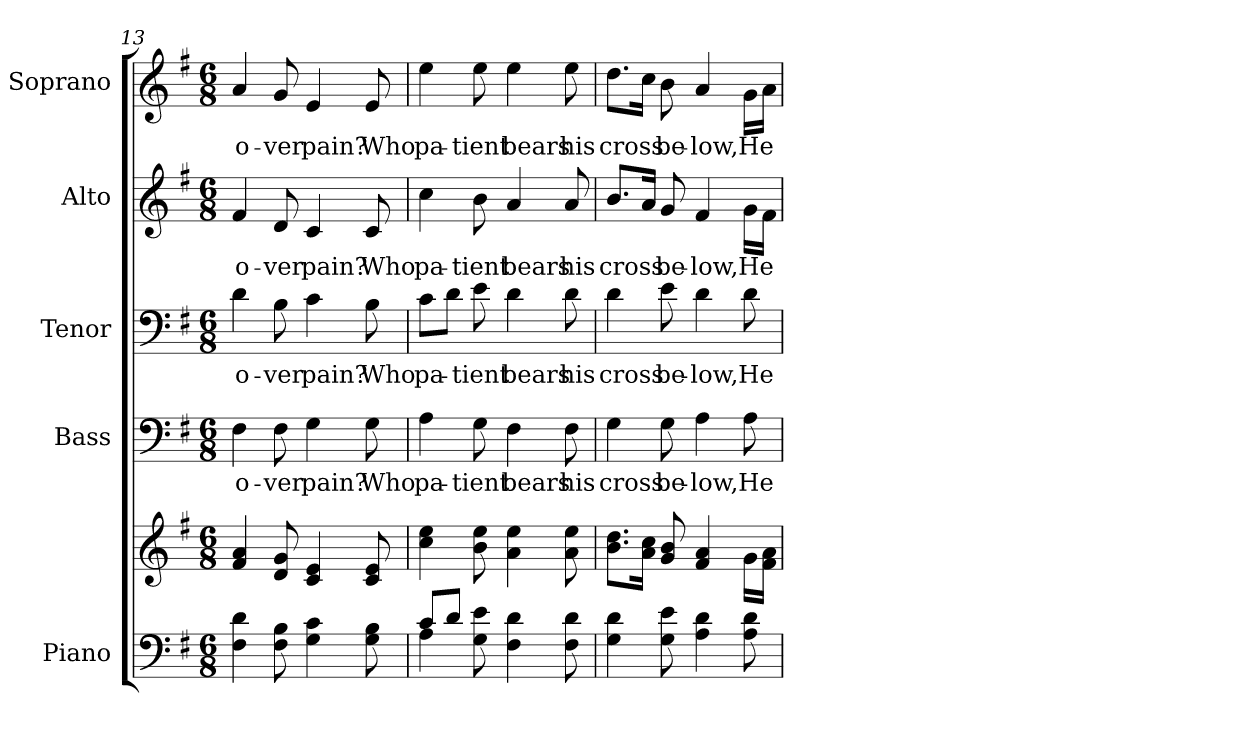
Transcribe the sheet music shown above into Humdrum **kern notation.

**kern	**kern	**kern	**text	**kern	**text	**kern	**text	**kern	**text
*part5	*part5	*part4	*part4	*part3	*part3	*part2	*part2	*part1	*part1
*staff6	*staff5	*staff4	*staff4	*staff3	*staff3	*staff2	*staff2	*staff1	*staff1
*I"Piano	*	*I"Bass	*	*I"Tenor	*	*I"Alto	*	*I"Soprano	*
*I'Pno.	*	*I'B.	*	*I'T.	*	*I'A.	*	*I'S.	*
!!LO:PB:g=z
*clefF4	*clefG2	*clefF4	*	*clefF4	*	*clefG2	*	*clefG2	*
*k[f#]	*k[f#]	*k[f#]	*	*k[f#]	*	*k[f#]	*	*k[f#]	*
*G:	*G:	*G:	*	*G:	*	*G:	*	*G:	*
*M6/8	*M6/8	*M6/8	*	*M6/8	*	*M6/8	*	*M6/8	*
=13	=13	=13	=13	=13	=13	=13	=13	=13	=13
!	!	!	!LO:LY:b:color=#000000	!	!	!	!	!	!
!	!	!	!	!	!LO:LY:b:color=#000000	!	!	!	!
!	!	!	!	!	!	!	!LO:LY:b:color=#000000	!	!
!	!	!	!	!	!	!	!	!	!LO:LY:b:color=#000000
4F#i\ 4di	4f#i/ 4ai	4F#i\	o-	4di\	o-	4f#i/	o-	4ai/	o-
!	!	!	!LO:LY:b:color=#000000	!	!	!	!	!	!
!	!	!	!	!	!LO:LY:b:color=#000000	!	!	!	!
!	!	!	!	!	!	!	!LO:LY:b:color=#000000	!	!
!	!	!	!	!	!	!	!	!	!LO:LY:b:color=#000000
8F#i\ 8Bi	8di/ 8gi	8F#i\	-ver	8Bi\	-ver	8di/	-ver	8gi/	-ver
!	!	!	!LO:LY:b:color=#000000	!	!	!	!	!	!
!	!	!	!	!	!LO:LY:b:color=#000000	!	!	!	!
!	!	!	!	!	!	!	!LO:LY:b:color=#000000	!	!
!	!	!	!	!	!	!	!	!	!LO:LY:b:color=#000000
4Gi\ 4ci	4ci/ 4ei	4Gi\	pain?	4ci\	pain?	4ci/	pain?	4ei/	pain?
!	!	!	!LO:LY:b:color=#000000	!	!	!	!	!	!
!	!	!	!	!	!LO:LY:b:color=#000000	!	!	!	!
!	!	!	!	!	!	!	!LO:LY:b:color=#000000	!	!
!	!	!	!	!	!	!	!	!	!LO:LY:b:color=#000000
8Gi\ 8Bi	8ci/ 8ei	8Gi\	Who	8Bi\	Who	8ci/	Who	8ei/	Who
=14	=14	=14	=14	=14	=14	=14	=14	=14	=14
*^	*	*	*	*	*	*	*	*	*
!	!	!	!	!LO:LY:b:color=#000000	!	!	!	!	!	!
!	!	!	!	!	!	!LO:LY:b:color=#000000	!	!	!	!
!	!	!	!	!	!	!	!	!LO:LY:b:color=#000000	!	!
!	!	!	!	!	!	!	!	!	!	!LO:LY:b:color=#000000
8ci/L	4Ai\	4cci\ 4eei	4Ai\	pa-	8ci\L	pa-	4cci\	pa-	4eei\	pa-
8di/J	.	.	.	.	8di\J	.	.	.	.	.
!	!	!	!	!LO:LY:b:color=#000000	!	!	!	!	!	!
!	!	!	!	!	!	!LO:LY:b:color=#000000	!	!	!	!
!	!	!	!	!	!	!	!	!LO:LY:b:color=#000000	!	!
!	!	!	!	!	!	!	!	!	!	!LO:LY:b:color=#000000
8Gi\ 8ei	2ryy	8bi\ 8eei	8Gi\	-tient	8ei\	-tient	8bi\	-tient	8eei\	-tient
!	!	!	!	!LO:LY:b:color=#000000	!	!	!	!	!	!
!	!	!	!	!	!	!LO:LY:b:color=#000000	!	!	!	!
!	!	!	!	!	!	!	!	!LO:LY:b:color=#000000	!	!
!	!	!	!	!	!	!	!	!	!	!LO:LY:b:color=#000000
4F#i\ 4di	.	4ai\ 4eei	4F#i\	bears	4di\	bears	4ai/	bears	4eei\	bears
!	!	!	!	!LO:LY:b:color=#000000	!	!	!	!	!	!
!	!	!	!	!	!	!LO:LY:b:color=#000000	!	!	!	!
!	!	!	!	!	!	!	!	!LO:LY:b:color=#000000	!	!
!	!	!	!	!	!	!	!	!	!	!LO:LY:b:color=#000000
8F#i\ 8di	.	8ai\ 8eei	8F#i\	his	8di\	his	8ai/	his	8eei\	his
*v	*v	*	*	*	*	*	*	*	*	*
=15	=15	=15	=15	=15	=15	=15	=15	=15	=15
!	!	!	!LO:LY:b:color=#000000	!	!	!	!	!	!
!	!	!	!	!	!LO:LY:b:color=#000000	!	!	!	!
!	!	!	!	!	!	!	!LO:LY:b:color=#000000	!	!
!	!	!	!	!	!	!	!	!	!LO:LY:b:color=#000000
4Gi\ 4di	8.bi\ 8.ddiL	4Gi\	cross	4di\	cross	8.bi/L	cross	8.ddi\L	cross
.	16ai\ 16cciJk	.	.	.	.	16ai/Jk	.	16cci\Jk	.
!	!	!	!LO:LY:b:color=#000000	!	!	!	!	!	!
!	!	!	!	!	!LO:LY:b:color=#000000	!	!	!	!
!	!	!	!	!	!	!	!LO:LY:b:color=#000000	!	!
!	!	!	!	!	!	!	!	!	!LO:LY:b:color=#000000
8Gi\ 8ei	8gi/ 8bi	8Gi\	be-	8ei\	be-	8gi/	be-	8bi\	be-
!	!	!	!LO:LY:b:color=#000000	!	!	!	!	!	!
!	!	!	!	!	!LO:LY:b:color=#000000	!	!	!	!
!	!	!	!	!	!	!	!LO:LY:b:color=#000000	!	!
!	!	!	!	!	!	!	!	!	!LO:LY:b:color=#000000
4Ai\ 4di	4f#i/ 4ai	4Ai\	-low,	4di\	-low,	4f#i/	-low,	4ai/	-low,
!	!	!	!LO:LY:b:color=#000000	!	!	!	!	!	!
!	!	!	!	!	!LO:LY:b:color=#000000	!	!	!	!
!	!	!	!	!	!	!	!LO:LY:b:color=#000000	!	!
!	!	!	!	!	!	!	!	!	!LO:LY:b:color=#000000
8Ai\ 8di	16gi\LL	8Ai\	He	8di\	He	16gi\LL	He	16gi\LL	He
.	16f#i\ 16aiJJ	.	.	.	.	16f#i\JJ	.	16ai\JJ	.
=	=	=	=	=	=	=	=	=	=
*-	*-	*-	*-	*-	*-	*-	*-	*-	*-
